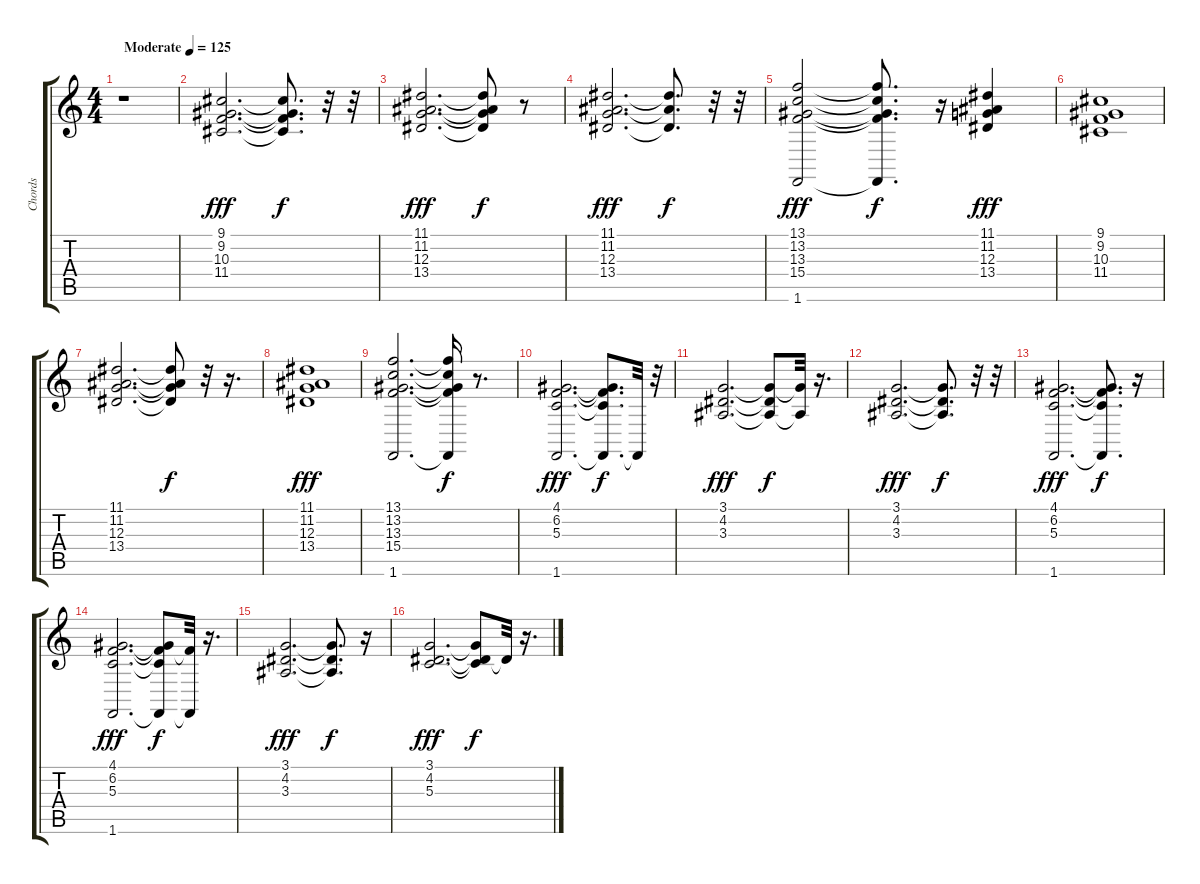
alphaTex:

\track ("Chords" "Chords") {instrument acousticgrandpiano}
\staff {score tabs}
\tuning (E4 B3 G3 D3 A2 E2) {hide}
\ts (4 4)
\tempo (125 "Moderate")
\clef g2
\ks c
r.1{dy fff instrument acousticgrandpiano} |
(9.1 9.2 10.3 11.4).2{d} (9.1{t} 9.2{t} 10.3{t} 11.4{t}).8{d dy f} r.32 r.32 |
(11.1 11.2 12.3 13.4).2{d dy fff} (11.1{t} 11.2{t} 12.3{t} 13.4{t}).8{dy f} r.8 |
(11.1 11.2 12.3 13.4).2{d dy fff} (11.1{t} 11.2{t} 13.4{t}).8{d dy f} r.32 r.32 |
(13.1 13.2 13.3 15.4 1.6).2{dy fff} (13.1{t} 13.2{t} 13.3{t} 15.4{t} 1.6{t}).8{d dy f} r.16 (11.1 11.2 12.3 13.4).4{dy fff} |
(9.1 9.2 10.3 11.4).1 |
(11.1 11.2 12.3 13.4).2{d} (11.1{t} 11.2{t} 12.3{t} 13.4{t}).8{dy f} r.32 r.16{d} |
(11.1 11.2 12.3 13.4).1{dy fff} |
(13.1 13.2 13.3 15.4 1.6).2{d} (13.1{t} 13.2{t} 13.3{t} 15.4{t} 1.6{t}).16{dy f} r.8{d} |
(4.1 6.2 5.3 1.6).2{d dy fff} (4.1{t} 6.2{t} 5.3{t} 1.6{t}).8{d dy f} 1.6{t}.32 r.32 |
(3.1 4.2 3.3).2{d dy fff} (3.1{t} 4.2{t} 3.3{t}).8{dy f} (3.1{t} 3.3{t}).32 r.16{d} |
(3.1 4.2 3.3).2{d dy fff} (3.1{t} 4.2{t} 3.3{t}).8{d dy f} r.32 r.32 |
(4.1 6.2 5.3 1.6).2{d dy fff} (4.1{t} 6.2{t} 5.3{t} 1.6{t}).8{d dy f} r.16 |
(4.1 6.2 5.3 1.6).2{d dy fff} (4.1{t} 6.2{t} 5.3{t} 1.6{t}).8{dy f} (6.2{t} 1.6{t}).32 r.16{d} |
(3.1 4.2 3.3).2{d dy fff} (3.1{t} 4.2{t} 3.3{t}).8{d dy f} r.16 |
(3.1 4.2 5.3).2{d dy fff} (3.1{t} 4.2{t} 5.3{t}).8{dy f} 4.2{t}.32 r.16{d}
